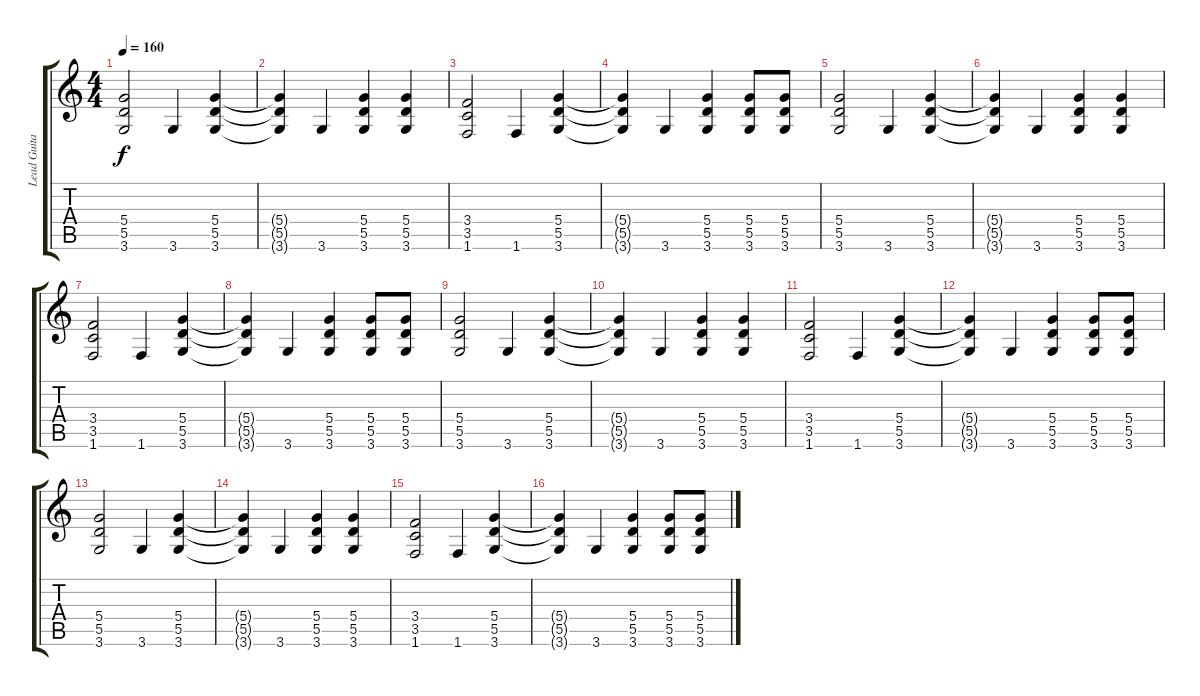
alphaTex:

\track ("Lead Guitar" "Lead Guita") {instrument distortionguitar}
\staff {score tabs}
\tuning (E4 B3 G3 D3 A2 E2) {hide}
\ts (4 4)
\tempo 160
\clef g2
\ks c
(5.4 5.5 3.6).2{dy f} 3.6.4 (5.4 5.5 3.6).4 |
(5.4{t} 5.5{t} 3.6{t}).4 3.6.4 (5.4 5.5 3.6).4 (5.4 5.5 3.6).4 |
(3.4 3.5 1.6).2 1.6.4 (5.4 5.5 3.6).4 |
(5.4{t} 5.5{t} 3.6{t}).4 3.6.4 (5.4 5.5 3.6).4 (5.4 5.5 3.6).8 (5.4 5.5 3.6).8 |
(5.4 5.5 3.6).2 3.6.4 (5.4 5.5 3.6).4 |
(5.4{t} 5.5{t} 3.6{t}).4 3.6.4 (5.4 5.5 3.6).4 (5.4 5.5 3.6).4 |
(3.4 3.5 1.6).2 1.6.4 (5.4 5.5 3.6).4 |
(5.4{t} 5.5{t} 3.6{t}).4 3.6.4 (5.4 5.5 3.6).4 (5.4 5.5 3.6).8 (5.4 5.5 3.6).8 |
(5.4 5.5 3.6).2 3.6.4 (5.4 5.5 3.6).4 |
(5.4{t} 5.5{t} 3.6{t}).4 3.6.4 (5.4 5.5 3.6).4 (5.4 5.5 3.6).4 |
(3.4 3.5 1.6).2 1.6.4 (5.4 5.5 3.6).4 |
(5.4{t} 5.5{t} 3.6{t}).4 3.6.4 (5.4 5.5 3.6).4 (5.4 5.5 3.6).8 (5.4 5.5 3.6).8 |
(5.4 5.5 3.6).2 3.6.4 (5.4 5.5 3.6).4 |
(5.4{t} 5.5{t} 3.6{t}).4 3.6.4 (5.4 5.5 3.6).4 (5.4 5.5 3.6).4 |
(3.4 3.5 1.6).2 1.6.4 (5.4 5.5 3.6).4 |
(5.4{t} 5.5{t} 3.6{t}).4 3.6.4 (5.4 5.5 3.6).4 (5.4 5.5 3.6).8 (5.4 5.5 3.6).8
